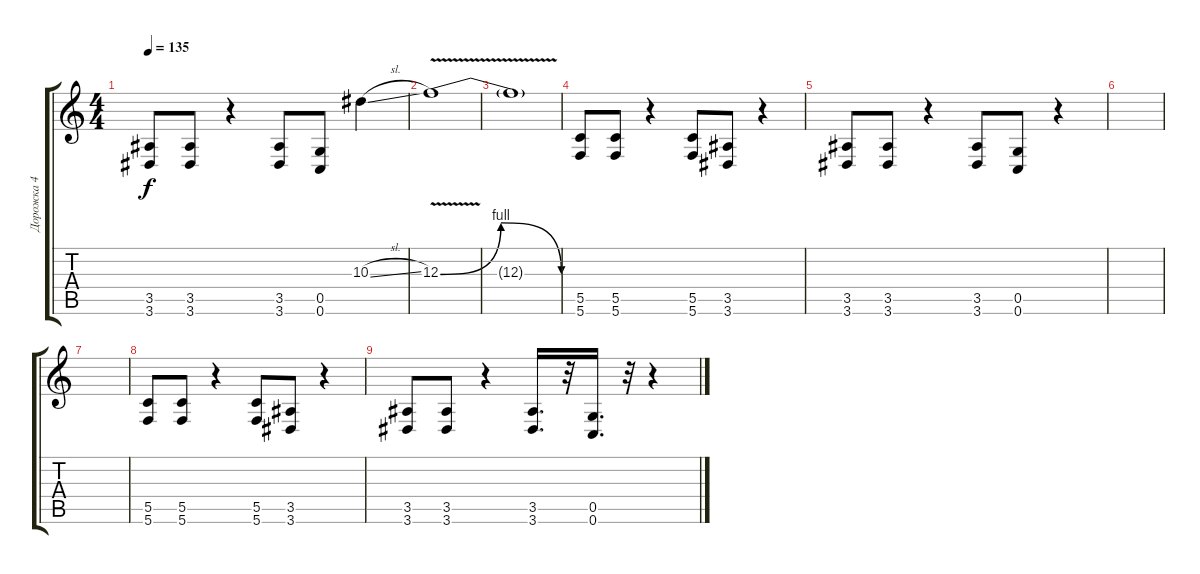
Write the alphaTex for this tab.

\track ("Дорожка 4" "Дорожка 4") {instrument overdrivenguitar}
\staff {score tabs}
\tuning (D4 A3 F3 C3 G2 C2) {hide}
\ts (4 4)
\tempo 135
\clef g2
\ks c
(3.5 3.6).8{dy f} (3.5 3.6).8 r.4 (3.5 3.6).8 (0.5 0.6).8 10.3{sl}.4 |
12.3{be (bendrelease 0 0 10 4 20 4 60 0) v}.1 |
12.3{t}.1 |
(5.5 5.6).8 (5.5 5.6).8 r.4 (5.5 5.6).8 (3.5 3.6).8 r.4 |
(3.5 3.6).8 (3.5 3.6).8 r.4 (3.5 3.6).8 (0.5 0.6).8 r.4 |
|
|
(5.5 5.6).8 (5.5 5.6).8 r.4 (5.5 5.6).8 (3.5 3.6).8 r.4 |
(3.5 3.6).8 (3.5 3.6).8 r.4 (3.5 3.6).16{d} r.32 (0.5 0.6).16{d} r.32 r.4
